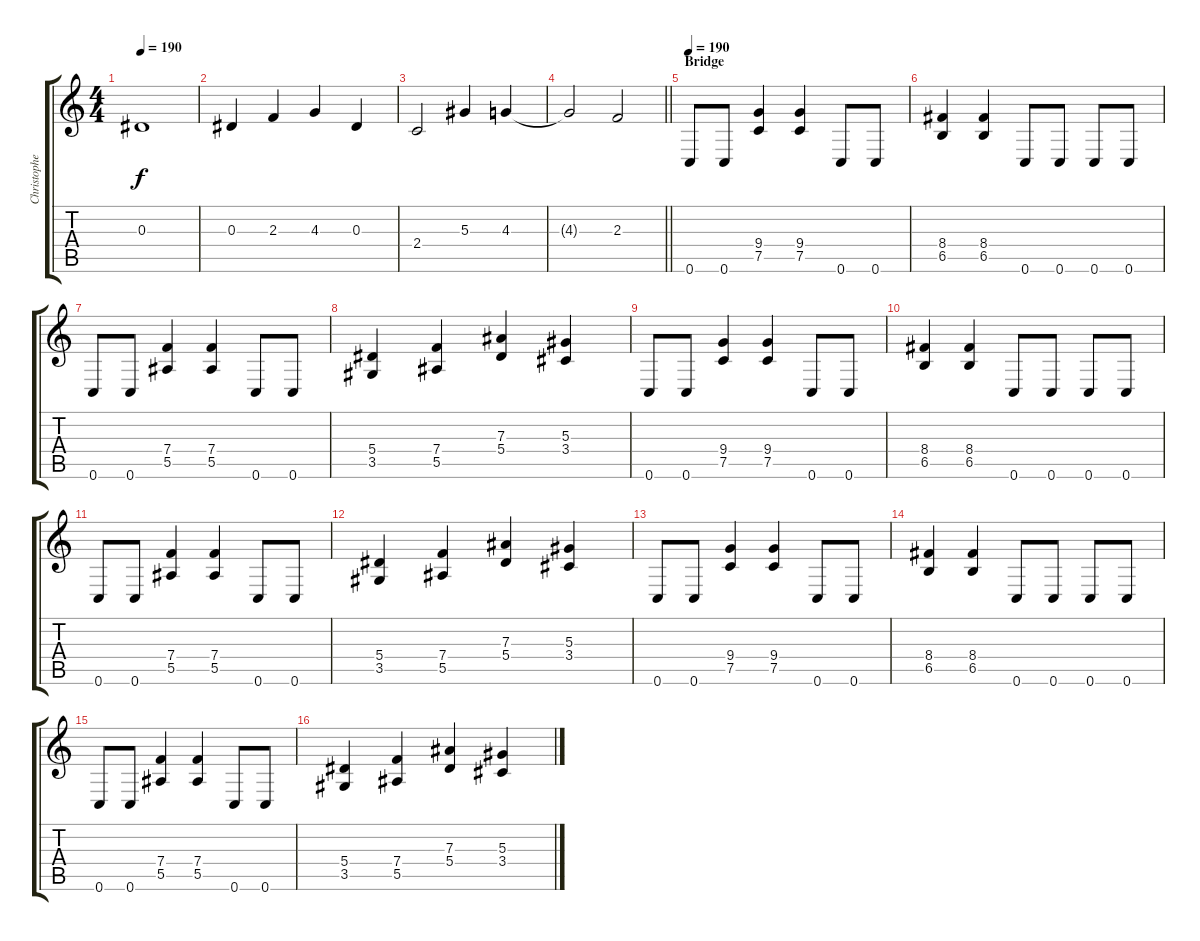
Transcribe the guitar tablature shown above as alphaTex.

\track ("Christopher Ammot" "Christophe") {instrument distortionguitar}
\staff {score tabs}
\tuning (C4 G3 Eb3 Bb2 F2 C2) {hide}
\ts (4 4)
\tempo 190
\clef g2
\ks c
0.3.1{dy f} |
0.3.4 2.3.4 4.3.4 0.3.4 |
2.4.2 5.3.4 4.3.4 |
\barLineRight lightlight
4.3{t}.2 2.3.2 |
\section ("" "Bridge")
\tempo 190
0.6.8 0.6.8 (9.4 7.5).4 (9.4 7.5).4 0.6.8 0.6.8 |
(8.4 6.5).4 (8.4 6.5).4 0.6.8 0.6.8 0.6.8 0.6.8 |
0.6.8 0.6.8 (7.4 5.5).4 (7.4 5.5).4 0.6.8 0.6.8 |
(5.4 3.5).4 (7.4 5.5).4 (7.3 5.4).4 (5.3 3.4).4 |
0.6.8 0.6.8 (9.4 7.5).4 (9.4 7.5).4 0.6.8 0.6.8 |
(8.4 6.5).4 (8.4 6.5).4 0.6.8 0.6.8 0.6.8 0.6.8 |
0.6.8 0.6.8 (7.4 5.5).4 (7.4 5.5).4 0.6.8 0.6.8 |
(5.4 3.5).4 (7.4 5.5).4 (7.3 5.4).4 (5.3 3.4).4 |
0.6.8 0.6.8 (9.4 7.5).4 (9.4 7.5).4 0.6.8 0.6.8 |
(8.4 6.5).4 (8.4 6.5).4 0.6.8 0.6.8 0.6.8 0.6.8 |
0.6.8 0.6.8 (7.4 5.5).4 (7.4 5.5).4 0.6.8 0.6.8 |
(5.4 3.5).4 (7.4 5.5).4 (7.3 5.4).4 (5.3 3.4).4
